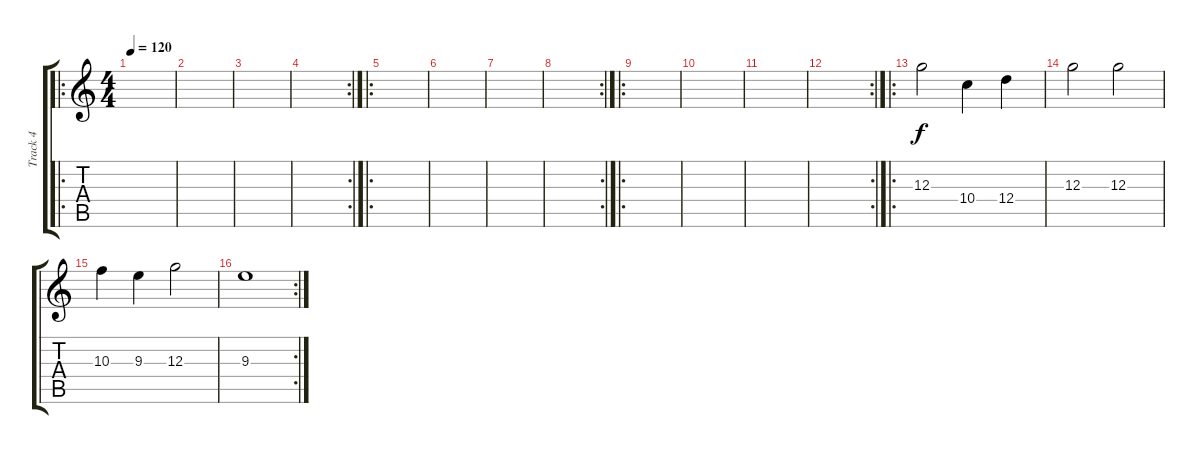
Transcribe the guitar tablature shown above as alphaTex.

\track ("Track 4" "Track 4") {instrument contrabass}
\staff {score tabs}
\tuning (E4 B3 G3 D3 A2 E2) {hide}
\ro
\ts (4 4)
\tempo 120
\clef g2
\ks c
|
|
|
\rc 2
|
\ro
|
|
|
\rc 2
|
\ro
|
|
|
\rc 2
|
\ro
12.3.2 10.4.4 12.4.4 |
12.3.2 12.3.2 |
10.3.4 9.3.4 12.3.2 |
\rc 2
9.3.1
